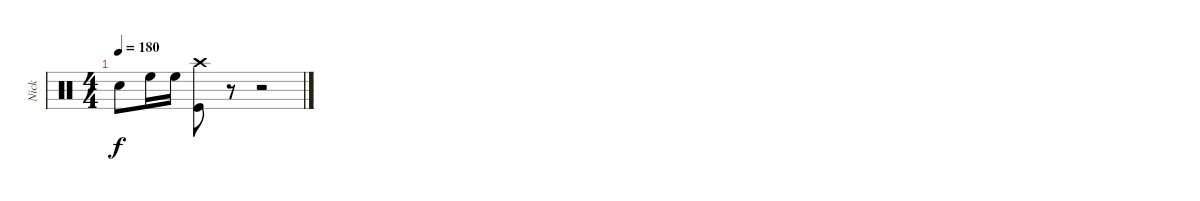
\track ("Nick" "Nick") {solo instrument percussion}
\staff {score}
\articulation defaults
\ts (4 4)
\tempo 180
\clef neutral
\ks c "Snare (hit) 2".8{dy f} "High Floor Tom (hit)".16 "High Floor Tom (hit)".16
("Kick (hit)" "Crash high (hit)").8 r.8 r.2
